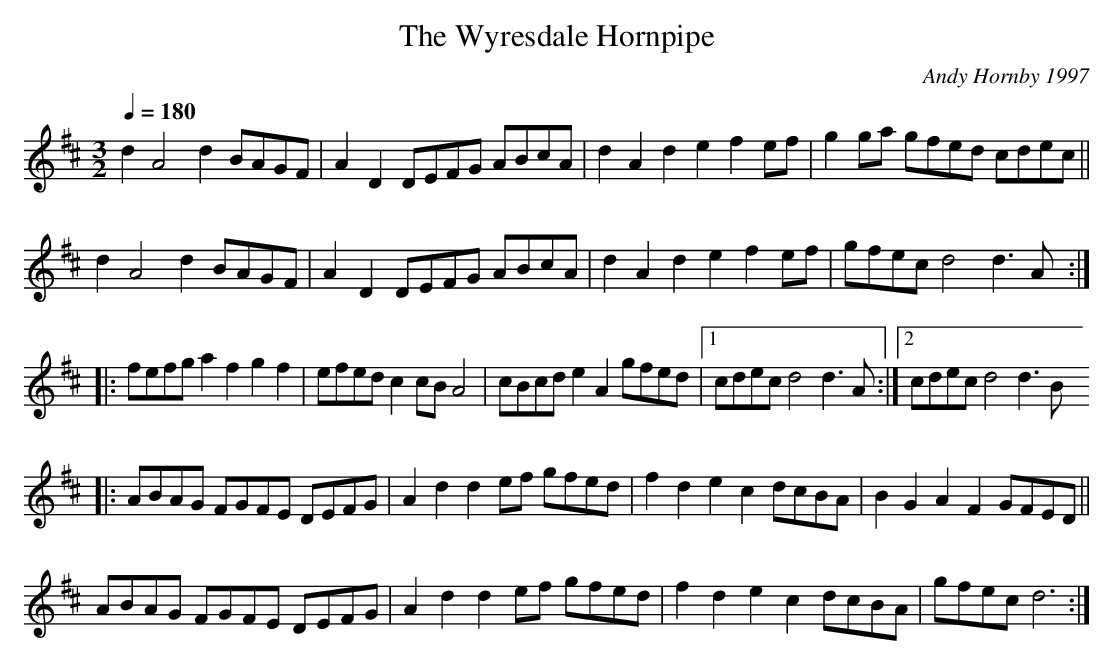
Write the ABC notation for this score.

X:1
T:The Wyresdale Hornpipe
C:Andy Hornby 1997
L:1/8
M:3/2
Q:1/4=180
K:D
d2A4d2BAGF|A2D2DEFG ABcA|d2A2d2e2f2ef|g2ga gfed cdec||
d2A4d2BAGF|A2D2DEFG ABcA|d2A2d2e2f2ef|gfec d4d3A:|
|:fefg a2f2g2f2|efed c2cB A4|cBcd e2A2gfed|[1cdec d4d3A:|[2cdec d4d3B
|:ABAG FGFE DEFG|A2d2d2ef gfed|f2d2e2c2dcBA|B2G2A2F2GFED||
ABAG FGFE DEFG|A2d2d2ef gfed|f2d2e2c2dcBA|gfec d6:|
